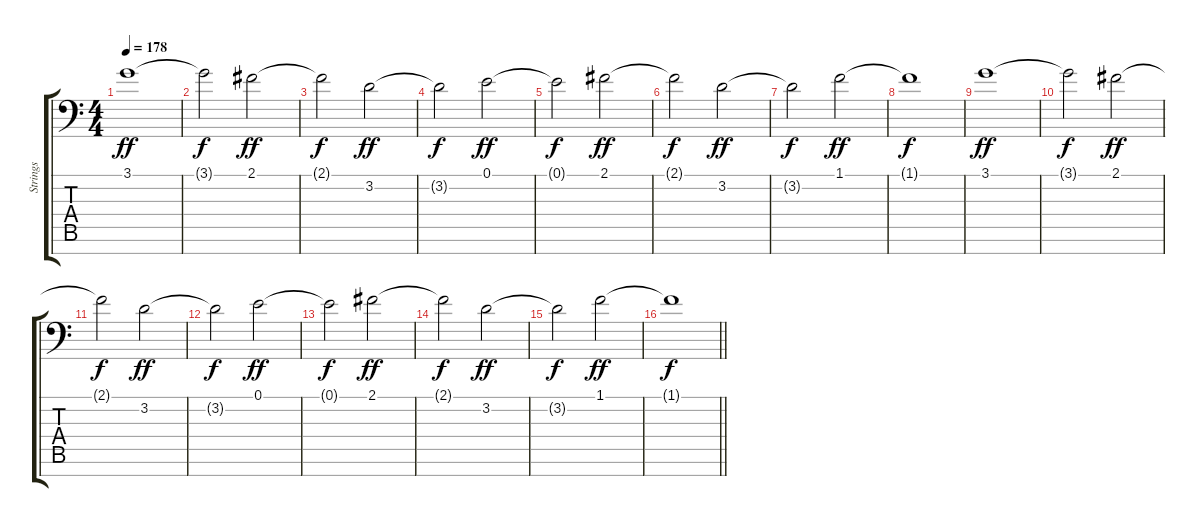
\track ("Strings" "Strings") {instrument synthstrings1}
\staff {score tabs}
\tuning (E4 B3 G3 D3 A2 E2 C-1) {hide}
\ts (4 4)
\tempo 178
\clef f4
\ks c
3.1.1{dy ff} |
3.1{t}.2{dy f} 2.1.2{dy ff} |
2.1{t}.2{dy f} 3.2.2{dy ff} |
3.2{t}.2{dy f} 0.1.2{dy ff} |
0.1{t}.2{dy f} 2.1.2{dy ff} |
2.1{t}.2{dy f} 3.2.2{dy ff} |
3.2{t}.2{dy f} 1.1.2{dy ff} |
1.1{t}.1{dy f} |
3.1.1{dy ff} |
3.1{t}.2{dy f} 2.1.2{dy ff} |
2.1{t}.2{dy f} 3.2.2{dy ff} |
3.2{t}.2{dy f} 0.1.2{dy ff} |
0.1{t}.2{dy f} 2.1.2{dy ff} |
2.1{t}.2{dy f} 3.2.2{dy ff} |
3.2{t}.2{dy f} 1.1.2{dy ff} |
\barLineRight lightlight
1.1{t}.1{dy f}
